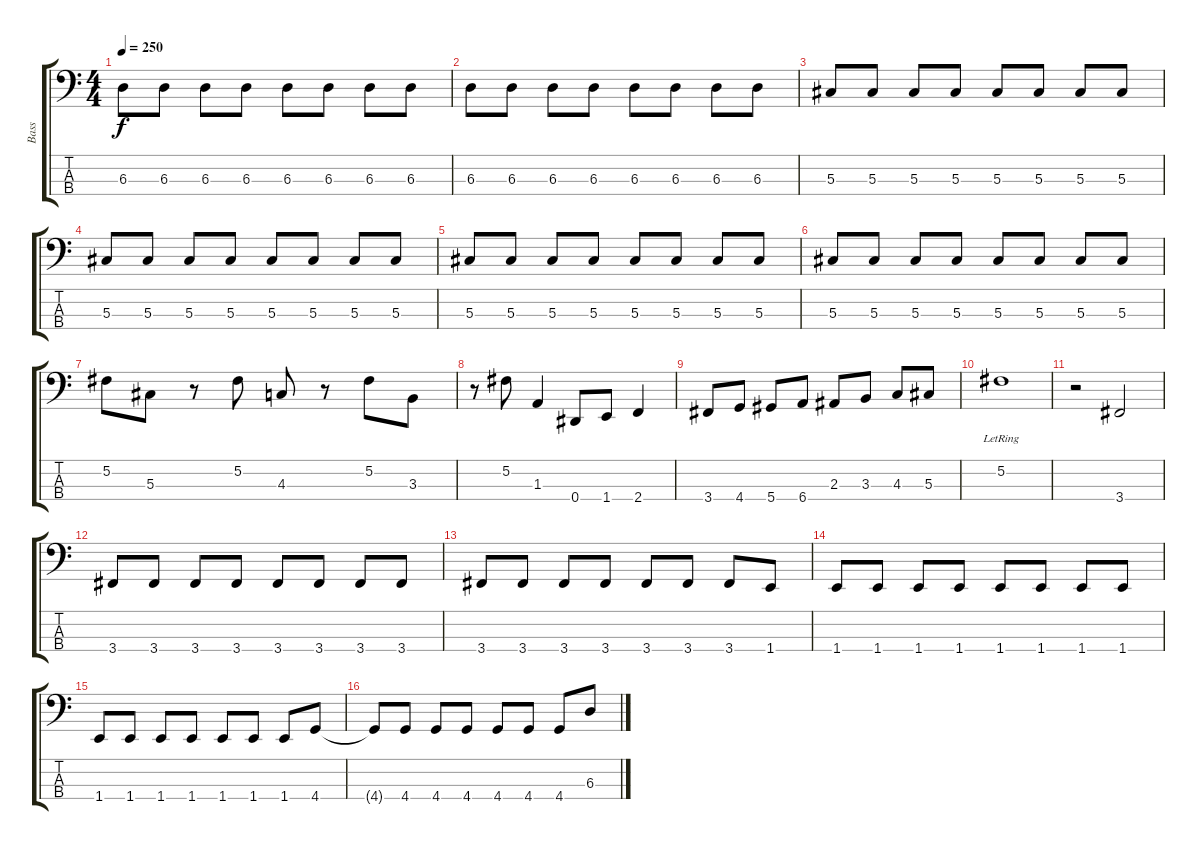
\track ("Bass" "Bass") {instrument electricbasspick}
\staff {score tabs}
\tuning (Gb2 Db2 Ab1 Eb1) {hide}
\ts (4 4)
\tempo 250
\clef f4
\ks c
6.3.8{dy f} 6.3.8 6.3.8 6.3.8 6.3.8 6.3.8 6.3.8 6.3.8 |
6.3.8 6.3.8 6.3.8 6.3.8 6.3.8 6.3.8 6.3.8 6.3.8 |
5.3.8 5.3.8 5.3.8 5.3.8 5.3.8 5.3.8 5.3.8 5.3.8 |
5.3.8 5.3.8 5.3.8 5.3.8 5.3.8 5.3.8 5.3.8 5.3.8 |
5.3.8 5.3.8 5.3.8 5.3.8 5.3.8 5.3.8 5.3.8 5.3.8 |
5.3.8 5.3.8 5.3.8 5.3.8 5.3.8 5.3.8 5.3.8 5.3.8 |
5.2.8 5.3.8 r.8 5.2.8 4.3.8 r.8 5.2.8 3.3.8 |
r.8 5.2.8 1.3.4 0.4.8 1.4.8 2.4.4 |
3.4.8 4.4.8 5.4.8 6.4.8 2.3.8 3.3.8 4.3.8 5.3.8 |
5.2{lr}.1 |
r.2 3.4.2 |
3.4.8 3.4.8 3.4.8 3.4.8 3.4.8 3.4.8 3.4.8 3.4.8 |
3.4.8 3.4.8 3.4.8 3.4.8 3.4.8 3.4.8 3.4.8 1.4.8 |
1.4.8 1.4.8 1.4.8 1.4.8 1.4.8 1.4.8 1.4.8 1.4.8 |
1.4.8 1.4.8 1.4.8 1.4.8 1.4.8 1.4.8 1.4.8 4.4.8 |
4.4{t}.8 4.4.8 4.4.8 4.4.8 4.4.8 4.4.8 4.4.8 6.3.8
